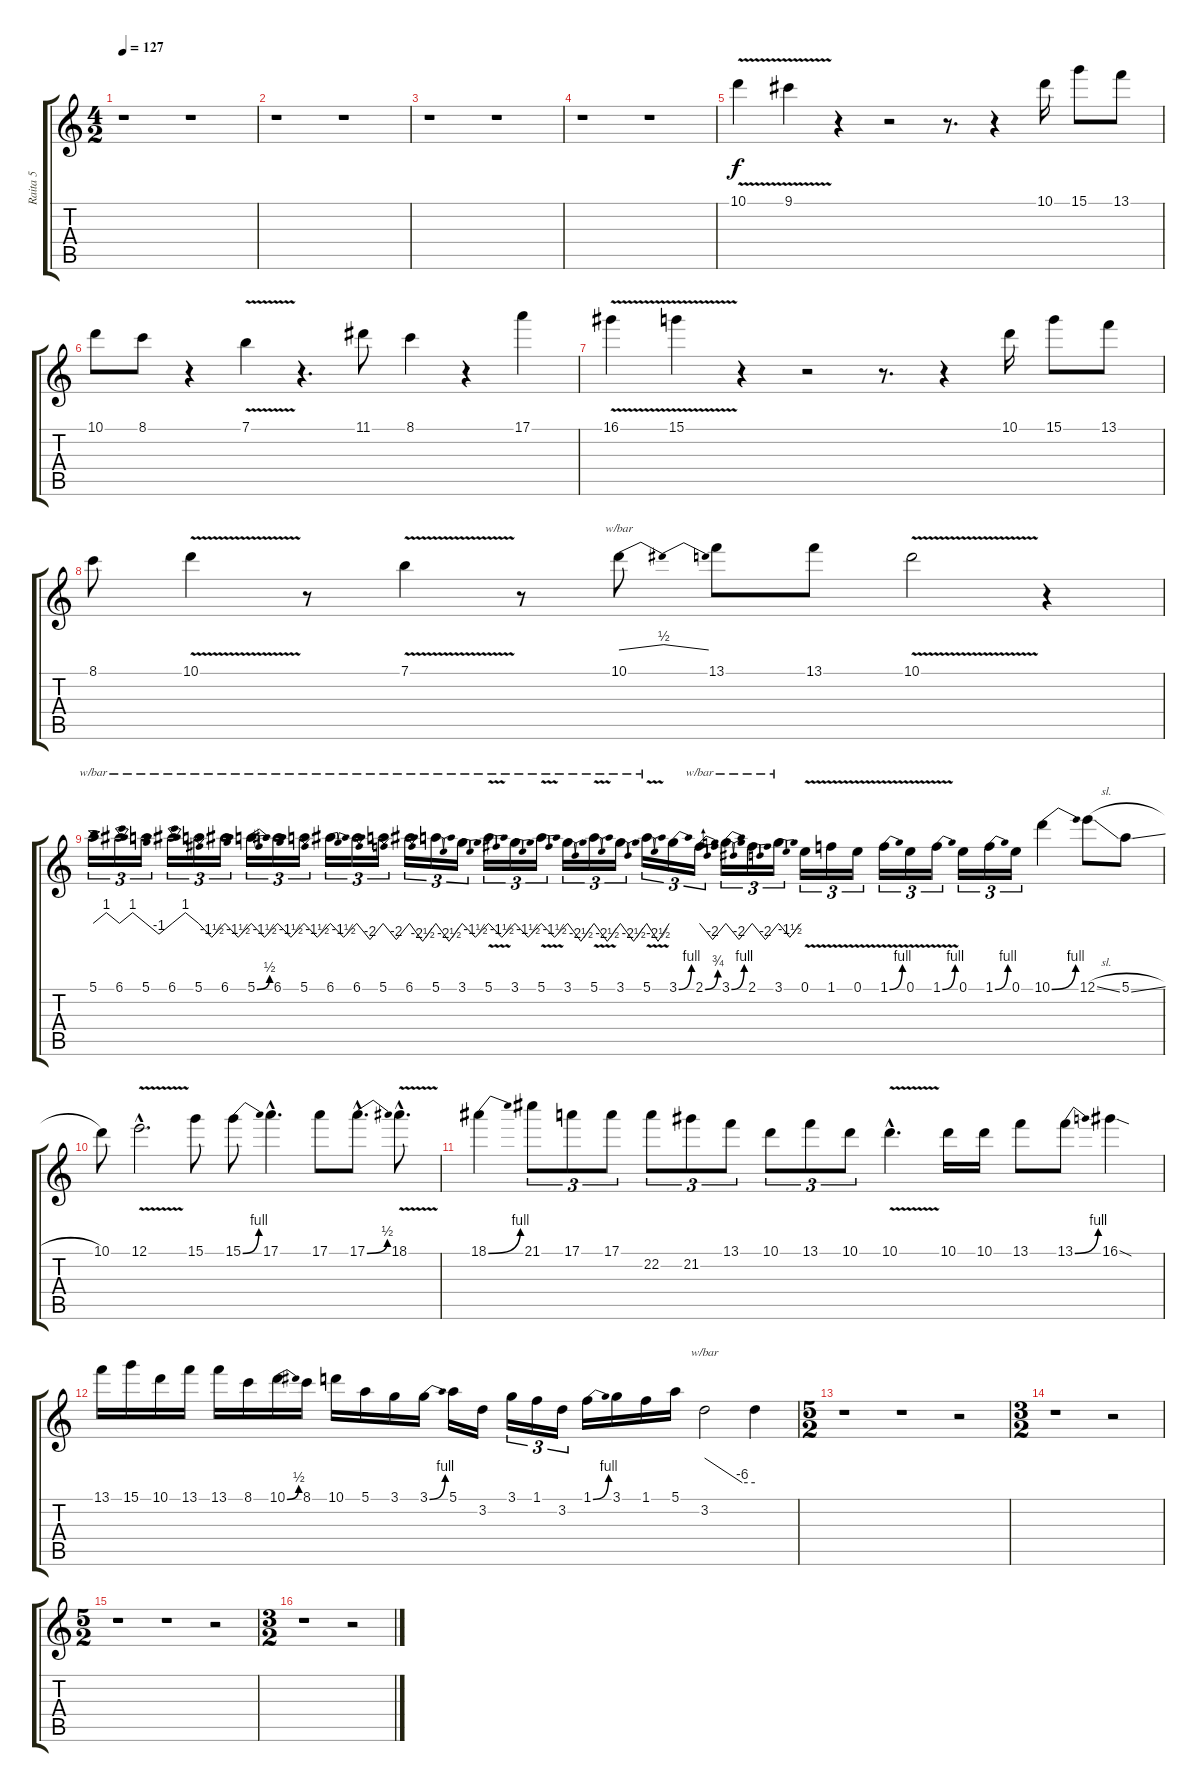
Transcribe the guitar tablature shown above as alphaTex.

\track ("Raita 5" "Raita 5") {instrument overdrivenguitar}
\staff {score tabs}
\tuning (E4 B3 G3 D3 A2 E2) {hide}
\ts (4 2)
\tempo 127
\clef g2
\ks c
r.1{dy f instrument overdrivenguitar} r.1 |
r.1 r.1 |
r.1 r.1 |
r.1 r.1 |
10.1{v}.4 9.1{v}.4 r.4 r.2 r.8{d} r.4 10.1.16 15.1.8 13.1.8 |
10.1.8 8.1.8 r.4 7.1{v}.4 r.4{d} 11.1.8 8.1.4 r.4 17.1.4 |
16.1{v}.4 15.1{v}.4 r.4 r.2 r.8{d} r.4 10.1.16 15.1.8 13.1.8 |
8.1.8 10.1{v}.4 r.8 7.1{v}.4 r.8 10.1.8{tbe (dip default 0 0 30 2 60 0)} 13.1.8 13.1.8 10.1{v}.2 r.4 |
5.1.16{tu (3 2) tbe (dip default 0 0 30 4 60 0)} 6.1.16{tu (3 2) tbe (dip default 0 0 30 4 60 0)} 5.1.16{tu (3 2) tbe (dip default 0 0 30 -4 60 0)} 6.1.16{tu (3 2) tbe (dip default 0 0 30 4 60 0)} 5.1.16{tu (3 2) tbe (dip default 0 0 30 -6 60 0)} 6.1.16{tu (3 2) tbe (dip default 0 0 30 -6 60 0)} 5.1{be (bend 0 0 60 2)}.16{tu (3 2) tbe (dip default 0 0 30 -6 60 0)} 6.1.16{tu (3 2) tbe (dip default 0 0 30 -6 60 0)} 5.1.16{tu (3 2) tbe (dip default 0 0 30 -6 60 0)} 6.1.16{tu (3 2) tbe (dip default 0 0 30 -6 60 0)} 6.1.16{tu (3 2) tbe (dip default 0 0 30 -8 60 0)} 5.1.16{tu (3 2) tbe (dip default 0 0 30 -8 60 0)} 6.1.16{tu (3 2) tbe (dip default 0 0 30 -10 60 0)} 5.1.16{tu (3 2) tbe (dip default 0 0 30 -10 60 0)} 3.1.16{tu (3 2) tbe (dip default 0 0 30 -6 60 0)} 5.1{v}.16{tu (3 2) tbe (dip default 0 0 30 -6 60 0)} 3.1.16{tu (3 2) tbe (dip default 0 0 30 -6 60 0)} 5.1{v}.16{tu (3 2) tbe (dip default 0 0 30 -6 60 0)} 3.1.16{tu (3 2) tbe (dip default 0 0 30 -10 60 0)} 5.1{v}.16{tu (3 2) tbe (dip default 0 0 30 -10 60 0)} 3.1.16{tu (3 2) tbe (dip default 0 0 30 -10 60 0)} 5.1{v}.16{tu (3 2) tbe (dip default 0 0 30 -10 60 0)} 3.1{be (bend 0 0 60 4)}.16{tu (3 2)} 2.1{be (bend 0 0 60 3)}.16{tu (3 2) tbe (dip default 0 0 30 -8 60 0)} 3.1{be (bend 0 0 60 4)}.16{tu (3 2) tbe (dip default 0 0 30 -8 60 0)} 2.1.16{tu (3 2) tbe (dip default 0 0 30 -8 60 0)} 3.1.16{tu (3 2) tbe (dip default 0 0 30 -6 60 0)} 0.1{v}.16{tu (3 2)} 1.1{v}.16{tu (3 2)} 0.1{v}.16{tu (3 2)} 1.1{be (bend 0 0 60 4) v}.16{tu (3 2)} 0.1{v}.16{tu (3 2)} 1.1{be (bend 0 0 60 4) v}.16{tu (3 2)} 0.1.16{tu (3 2)} 1.1{be (bend 0 0 60 4)}.16{tu (3 2)} 0.1.16{tu (3 2)} 10.1{be (bend 0 0 60 4)}.4 12.1{sl}.8 5.1{sl}.8 |
10.1.8 12.1{v hac}.2{d} 15.1.8 15.1{be (bend 0 0 60 4)}.8 17.1{hac}.4{d} 17.1.8 17.1{be (bend 0 0 60 2) hac}.8{d} 18.1{v hac}.8{d} |
18.1{be (bend 0 0 60 4)}.4 21.1.8{tu (3 2)} 17.1.8{tu (3 2)} 17.1.8{tu (3 2)} 22.2.8{tu (3 2)} 21.2.8{tu (3 2)} 13.1.8{tu (3 2)} 10.1.8{tu (3 2)} 13.1.8{tu (3 2)} 10.1.8{tu (3 2)} 10.1{v hac}.4{d} 10.1.16 10.1.16 13.1.8 13.1{be (bend 0 0 60 4)}.8 16.1{sod}.4 |
13.1.16 15.1.16 10.1.16 13.1.16 13.1.16 8.1.16 10.1{be (bend 0 0 60 2)}.16 8.1.16 10.1.16 5.1.16 3.1.16 3.1{be (bend 0 0 60 4)}.16 5.1.16 3.2.16 3.1.16{tu (3 2)} 1.1.16{tu (3 2)} 3.2.16{tu (3 2)} 1.1{be (bend 0 0 60 4)}.16 3.1.16 1.1.16 5.1.16 3.2.2{tbe (custom default 0 0 45 -24 60 -24)} 3.2{t}.4 |
\ts (5 2)
r.1 r.1 r.2 |
\ts (3 2)
r.1 r.2 |
\ts (5 2)
r.1 r.1 r.2 |
\ts (3 2)
r.1 r.2
